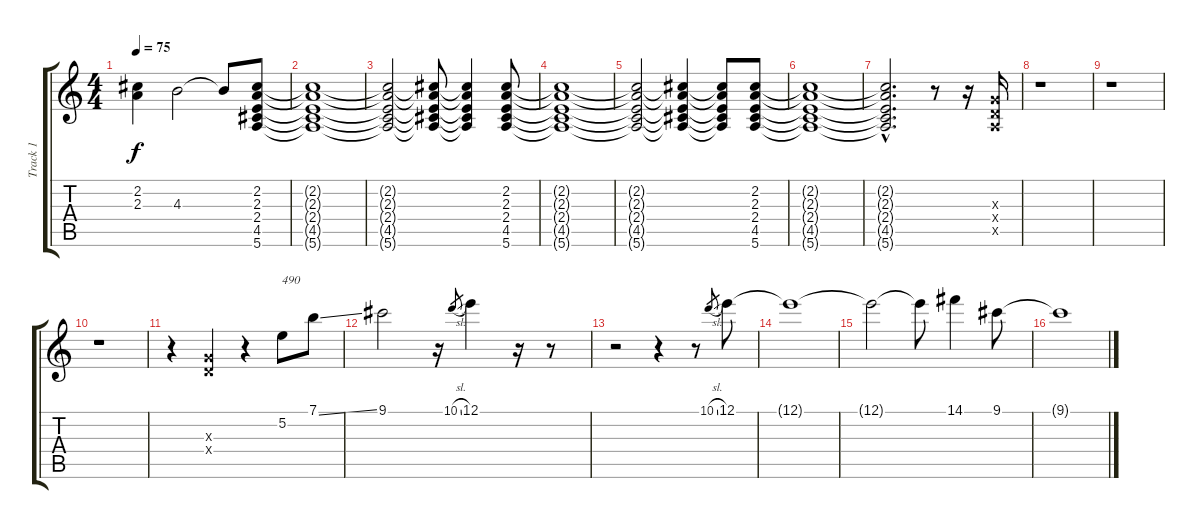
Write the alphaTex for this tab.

\track ("Track 1" "Track 1") {instrument acousticguitarsteel}
\staff {score tabs}
\tuning (E4 B3 G3 D3 A2 E2) {hide}
\ts (4 4)
\tempo 75
\clef g2
\ks c
(2.2{t} 2.3{t}).4{dy f} 4.3.2 4.3{t}.8 (2.2 2.3 2.4 4.5 5.6).8 |
(2.2{t} 2.3{t} 2.4{t} 4.5{t} 5.6{t}).1 |
(2.2{t} 2.3{t} 2.4{t} 4.5{t} 5.6{t}).2 (2.2{t} 2.3{t} 2.4{t} 4.5{t} 5.6{t}).8 (2.2{t} 2.3{t} 2.4{t} 4.5{t} 5.6{t}).4 (2.2 2.3 2.4 4.5 5.6).8 |
(2.2{t} 2.3{t} 2.4{t} 4.5{t} 5.6{t}).1 |
(2.2{t} 2.3{t} 2.4{t} 4.5{t} 5.6{t}).2 (2.2{t} 2.3{t} 2.4{t} 4.5{t} 5.6{t}).4 (2.2{t} 2.3{t} 2.4{t} 4.5{t} 5.6{t}).8 (2.2 2.3 2.4 4.5 5.6).8 |
(2.2{t} 2.3{t} 2.4{t} 4.5{t} 5.6{t}).1 |
(2.2{hac t} 2.3{hac t} 2.4{hac t} 4.5{hac t} 5.6{hac t}).2{d} r.8 r.16 (0.3{x} 0.4{x} 0.5{x}).16 |
r.1 |
r.1 |
r.1 |
r.4 (0.3{x} 0.4{x}).4 r.4 5.2.8{txt "490"} 7.1{ss}.8 |
9.1.2 r.16 10.1{sl}.8{gr} 12.1.4 r.16 r.8 |
r.2 r.4 r.8 10.1{sl}.8{gr} 12.1.8 |
12.1{t}.1 |
12.1{t}.2 12.1{t}.8 14.1.4 9.1.8 |
9.1{t}.1
